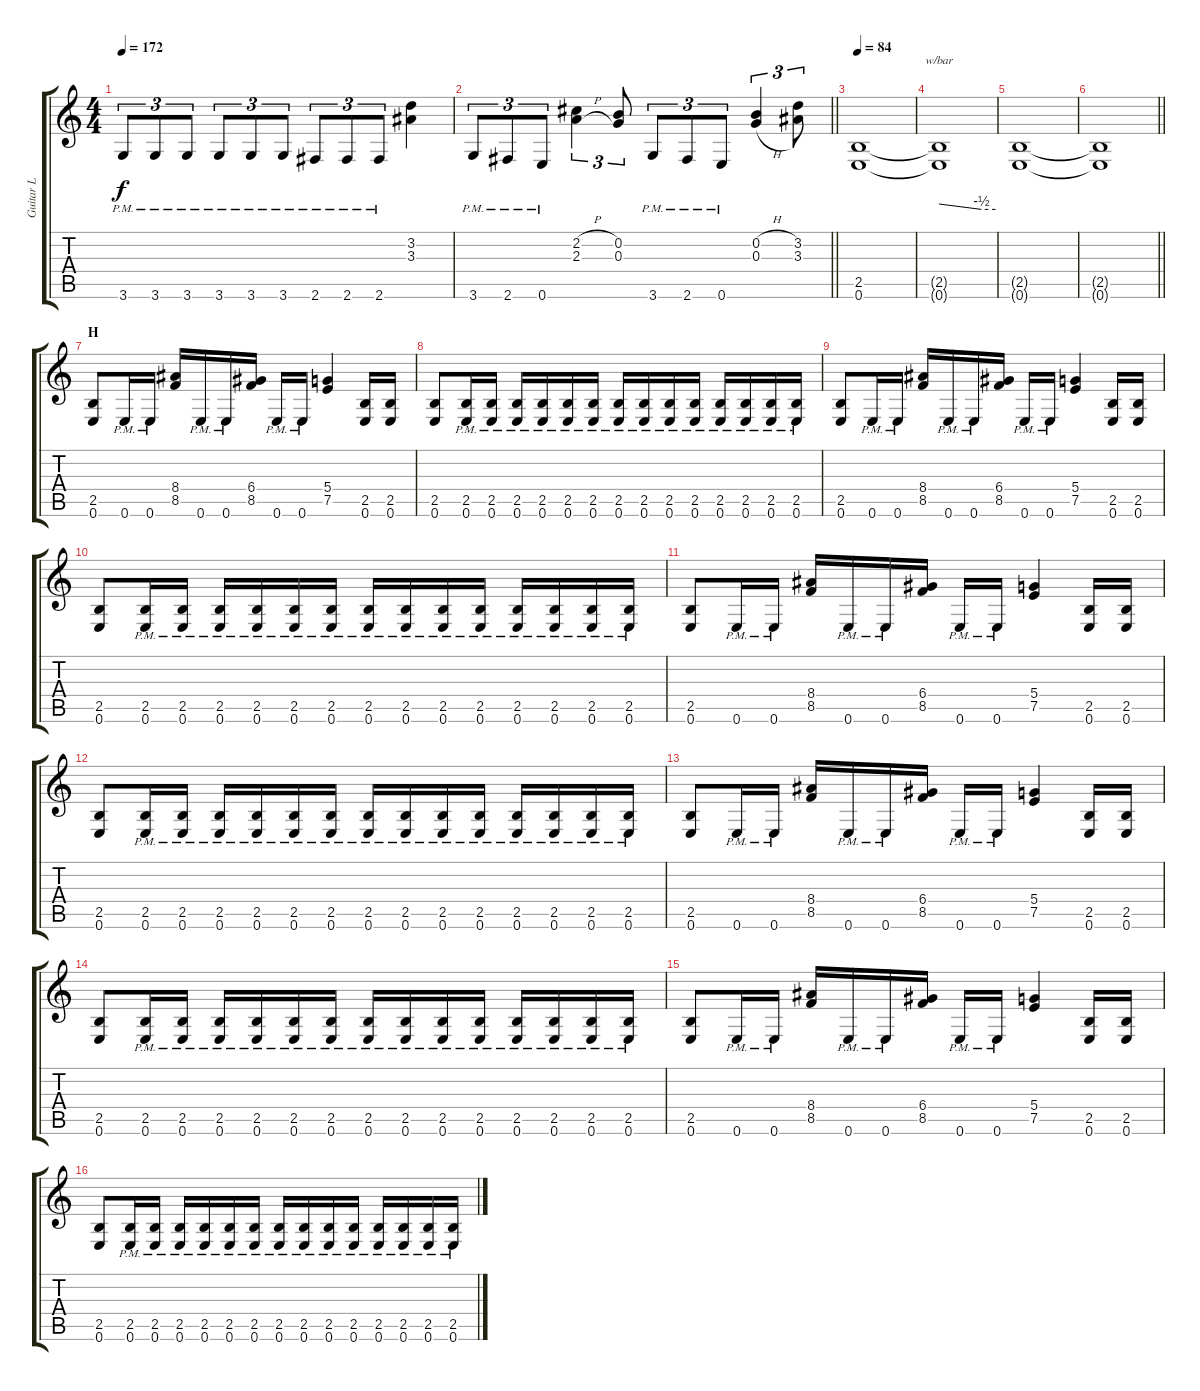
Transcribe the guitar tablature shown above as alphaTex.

\track ("Guitar L" "Guitar L") {instrument distortionguitar}
\staff {score tabs}
\tuning (E4 B3 G3 D3 A2 E2) {hide}
\ts (4 4)
\tempo 172
\clef g2
\ks c
3.6{pm}.8{tu (3 2) dy f} 3.6{pm}.8{tu (3 2)} 3.6{pm}.8{tu (3 2)} 3.6{pm}.8{tu (3 2)} 3.6{pm}.8{tu (3 2)} 3.6{pm}.8{tu (3 2)} 2.6{pm}.8{tu (3 2)} 2.6{pm}.8{tu (3 2)} 2.6{pm}.8{tu (3 2)} (3.2 3.3).4 |
\barLineRight lightlight
3.6{pm}.8{tu (3 2)} 2.6{pm}.8{tu (3 2)} 0.6{pm}.8{tu (3 2)} (2.2{h} 2.3{h}).4{tu (3 2)} (0.2 0.3).8{tu (3 2)} 3.6{pm}.8{tu (3 2)} 2.6{pm}.8{tu (3 2)} 0.6{pm}.8{tu (3 2)} (0.2{h} 0.3{h}).4{tu (3 2)} (3.2 3.3).8{tu (3 2)} |
\tempo 84
(2.5 0.6).1 |
(2.5{t} 0.6{t}).1{tbe (custom default 0 0 45 -2 60 -2) volume 2} |
(2.5{t} 0.6{t}).1 |
\barLineRight lightlight
(2.5{t} 0.6{t}).1 |
\section ("" "H")
(2.5 0.6).8{volume 10} 0.6{pm}.16 0.6{pm}.16 (8.4 8.5).16 0.6{pm}.16 0.6{pm}.16 (6.4 8.5).16 0.6{pm}.16 0.6{pm}.16 (5.4 7.5).4 (2.5 0.6).16 (2.5 0.6).16 |
(2.5 0.6).8 (2.5{pm} 0.6{pm}).16 (2.5{pm} 0.6{pm}).16 (2.5{pm} 0.6{pm}).16 (2.5{pm} 0.6{pm}).16 (2.5{pm} 0.6{pm}).16 (2.5{pm} 0.6{pm}).16 (2.5{pm} 0.6{pm}).16 (2.5{pm} 0.6{pm}).16 (2.5{pm} 0.6{pm}).16 (2.5{pm} 0.6{pm}).16 (2.5{pm} 0.6{pm}).16 (2.5{pm} 0.6{pm}).16 (2.5{pm} 0.6{pm}).16 (2.5{pm} 0.6{pm}).16 |
(2.5 0.6).8 0.6{pm}.16 0.6{pm}.16 (8.4 8.5).16 0.6{pm}.16 0.6{pm}.16 (6.4 8.5).16 0.6{pm}.16 0.6{pm}.16 (5.4 7.5).4 (2.5 0.6).16 (2.5 0.6).16 |
(2.5 0.6).8 (2.5{pm} 0.6{pm}).16 (2.5{pm} 0.6{pm}).16 (2.5{pm} 0.6{pm}).16 (2.5{pm} 0.6{pm}).16 (2.5{pm} 0.6{pm}).16 (2.5{pm} 0.6{pm}).16 (2.5{pm} 0.6{pm}).16 (2.5{pm} 0.6{pm}).16 (2.5{pm} 0.6{pm}).16 (2.5{pm} 0.6{pm}).16 (2.5{pm} 0.6{pm}).16 (2.5{pm} 0.6{pm}).16 (2.5{pm} 0.6{pm}).16 (2.5{pm} 0.6{pm}).16 |
(2.5 0.6).8 0.6{pm}.16 0.6{pm}.16 (8.4 8.5).16 0.6{pm}.16 0.6{pm}.16 (6.4 8.5).16 0.6{pm}.16 0.6{pm}.16 (5.4 7.5).4 (2.5 0.6).16 (2.5 0.6).16 |
(2.5 0.6).8 (2.5{pm} 0.6{pm}).16 (2.5{pm} 0.6{pm}).16 (2.5{pm} 0.6{pm}).16 (2.5{pm} 0.6{pm}).16 (2.5{pm} 0.6{pm}).16 (2.5{pm} 0.6{pm}).16 (2.5{pm} 0.6{pm}).16 (2.5{pm} 0.6{pm}).16 (2.5{pm} 0.6{pm}).16 (2.5{pm} 0.6{pm}).16 (2.5{pm} 0.6{pm}).16 (2.5{pm} 0.6{pm}).16 (2.5{pm} 0.6{pm}).16 (2.5{pm} 0.6{pm}).16 |
(2.5 0.6).8 0.6{pm}.16 0.6{pm}.16 (8.4 8.5).16 0.6{pm}.16 0.6{pm}.16 (6.4 8.5).16 0.6{pm}.16 0.6{pm}.16 (5.4 7.5).4 (2.5 0.6).16 (2.5 0.6).16 |
(2.5 0.6).8 (2.5{pm} 0.6{pm}).16 (2.5{pm} 0.6{pm}).16 (2.5{pm} 0.6{pm}).16 (2.5{pm} 0.6{pm}).16 (2.5{pm} 0.6{pm}).16 (2.5{pm} 0.6{pm}).16 (2.5{pm} 0.6{pm}).16 (2.5{pm} 0.6{pm}).16 (2.5{pm} 0.6{pm}).16 (2.5{pm} 0.6{pm}).16 (2.5{pm} 0.6{pm}).16 (2.5{pm} 0.6{pm}).16 (2.5{pm} 0.6{pm}).16 (2.5{pm} 0.6{pm}).16 |
(2.5 0.6).8 0.6{pm}.16 0.6{pm}.16 (8.4 8.5).16 0.6{pm}.16 0.6{pm}.16 (6.4 8.5).16 0.6{pm}.16 0.6{pm}.16 (5.4 7.5).4 (2.5 0.6).16 (2.5 0.6).16 |
(2.5 0.6).8 (2.5{pm} 0.6{pm}).16 (2.5{pm} 0.6{pm}).16 (2.5{pm} 0.6{pm}).16 (2.5{pm} 0.6{pm}).16 (2.5{pm} 0.6{pm}).16 (2.5{pm} 0.6{pm}).16 (2.5{pm} 0.6{pm}).16 (2.5{pm} 0.6{pm}).16 (2.5{pm} 0.6{pm}).16 (2.5{pm} 0.6{pm}).16 (2.5{pm} 0.6{pm}).16 (2.5{pm} 0.6{pm}).16 (2.5{pm} 0.6{pm}).16 (2.5{pm} 0.6{pm}).16
